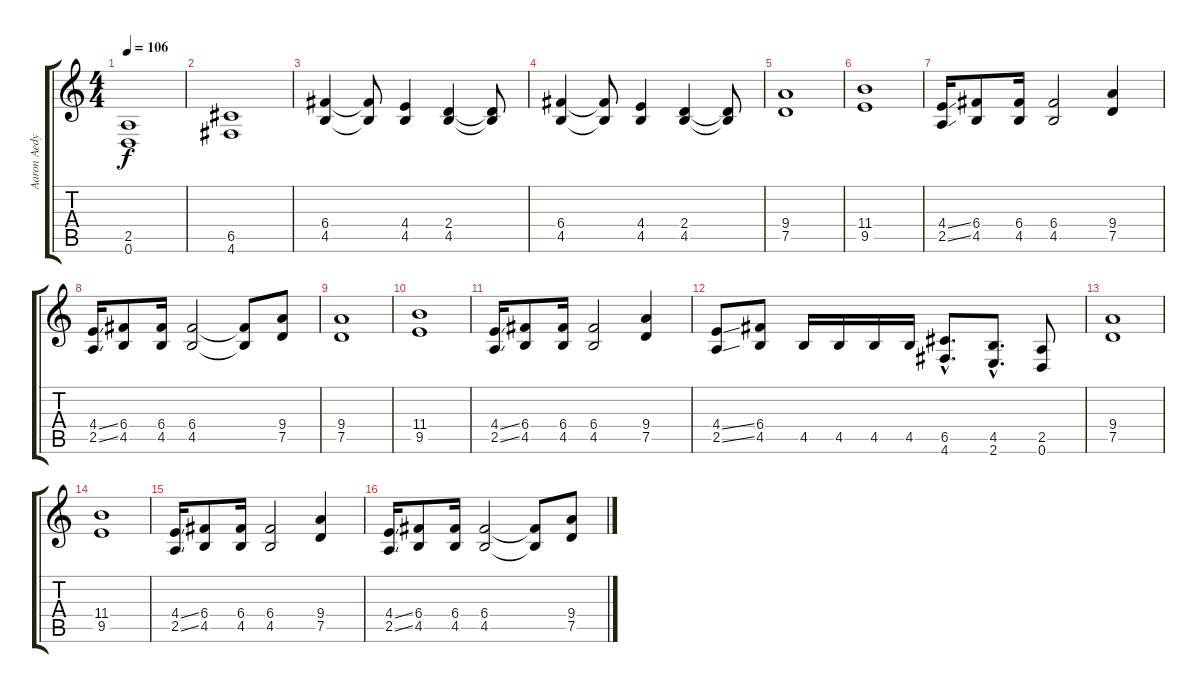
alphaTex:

\track ("Aaron Aedy" "Aaron Aedy") {instrument distortionguitar}
\staff {score tabs}
\tuning (D4 A3 F3 C3 G2 D2) {hide}
\ts (4 4)
\tempo 106
\clef g2
\ks c
(2.5 0.6).1{dy f} |
(6.5 4.6).1 |
(6.4 4.5).4 (6.4{t} 4.5{t}).8 (4.4 4.5).4 (2.4 4.5).4 (2.4{t} 4.5{t}).8 |
(6.4 4.5).4 (6.4{t} 4.5{t}).8 (4.4 4.5).4 (2.4 4.5).4 (2.4{t} 4.5{t}).8 |
(9.4 7.5).1 |
(11.4 9.5).1 |
(4.4{ss} 2.5{ss}).16 (6.4 4.5).8 (6.4 4.5).16 (6.4 4.5).2 (9.4 7.5).4 |
(4.4{ss} 2.5{ss}).16 (6.4 4.5).8 (6.4 4.5).16 (6.4 4.5).2 (6.4{t} 4.5{t}).8 (9.4 7.5).8 |
(9.4 7.5).1 |
(11.4 9.5).1 |
(4.4{ss} 2.5{ss}).16 (6.4 4.5).8 (6.4 4.5).16 (6.4 4.5).2 (9.4 7.5).4 |
(4.4{ss} 2.5{ss}).8 (6.4 4.5).8 4.5.16 4.5.16 4.5.16 4.5.16 (6.5{hac} 4.6{hac}).8{d} (4.5{hac} 2.6{hac}).8{d} (2.5 0.6).8 |
(9.4 7.5).1 |
(11.4 9.5).1 |
(4.4{ss} 2.5{ss}).16 (6.4 4.5).8 (6.4 4.5).16 (6.4 4.5).2 (9.4 7.5).4 |
(4.4{ss} 2.5{ss}).16 (6.4 4.5).8 (6.4 4.5).16 (6.4 4.5).2 (6.4{t} 4.5{t}).8 (9.4 7.5).8
